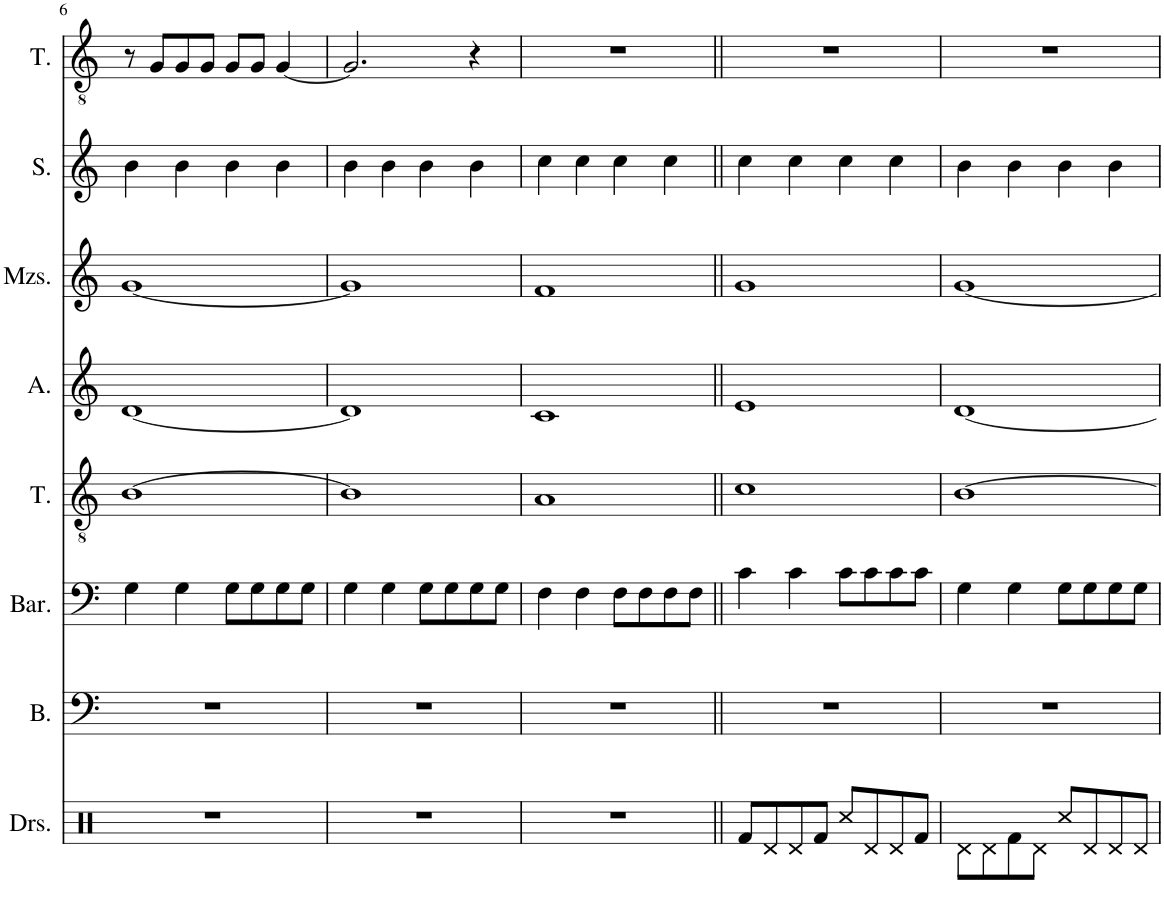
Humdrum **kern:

**kern	**kern	**kern	**kern	**kern	**kern	**kern	**kern
*part8	*part7	*part6	*part5	*part4	*part3	*part2	*part1
*staff8	*staff7	*staff6	*staff5	*staff4	*staff3	*staff2	*staff1
*I"Drumset	*I"Bass	*I"Baritone	*I"Tenor	*I"Alto	*I"Mezzo-soprano	*I"Soprano	*I"Tenor
*I'Drs.	*I'B.	*I'Bar.	*I'T.	*I'A.	*I'Mzs.	*I'S.	*I'T.
!!LO:PB:g=z
*clefX	*clefF4	*clefF4	*clefGv2	*clefG2	*clefG2	*clefG2	*clefGv2
*k[]	*k[]	*k[]	*k[]	*k[]	*k[]	*k[]	*k[]
*M4/4	*M4/4	*M4/4	*M4/4	*M4/4	*M4/4	*M4/4	*M4/4
=6	=6	=6	=6	=6	=6	=6	=6
1r	1r	4G\	[1B	[1d	[1g	4b\	8r
.	.	.	.	.	.	.	8G/L
.	.	4G\	.	.	.	4b\	8G/
.	.	.	.	.	.	.	8G/J
.	.	8G\L	.	.	.	4b\	8G/L
.	.	8G\	.	.	.	.	8G/J
.	.	8G\	.	.	.	4b\	[4G/
.	.	8G\J	.	.	.	.	.
=7	=7	=7	=7	=7	=7	=7	=7
1r	1r	4G\	1B]	1d]	1g]	4b\	2.G/]
.	.	4G\	.	.	.	4b\	.
.	.	8G\L	.	.	.	4b\	.
.	.	8G\	.	.	.	.	.
.	.	8G\	.	.	.	4b\	4r
.	.	8G\J	.	.	.	.	.
=8	=8	=8	=8	=8	=8	=8	=8
1r	1r	4F\	1A	1c	1f	4cc\	1r
.	.	4F\	.	.	.	4cc\	.
.	.	8F\L	.	.	.	4cc\	.
.	.	8F\	.	.	.	.	.
.	.	8F\	.	.	.	4cc\	.
.	.	8F\J	.	.	.	.	.
=9||	=9||	=9||	=9||	=9||	=9||	=9||	=9||
8Rf/L	1r	4c\	1c	1e	1g	4cc\	1r
8Rd/	.	.	.	.	.	.	.
8Rd/	.	4c\	.	.	.	4cc\	.
8Rf/J	.	.	.	.	.	.	.
8Rcc/L	.	8c\L	.	.	.	4cc\	.
8Rd/	.	8c\	.	.	.	.	.
8Rd/	.	8c\	.	.	.	4cc\	.
8Rf/J	.	8c\J	.	.	.	.	.
=10	=10	=10	=10	=10	=10	=10	=10
8Rd\L	1r	4G\	[1B	[1d	[1g	4b\	1r
8Rd\	.	.	.	.	.	.	.
8Rf\	.	4G\	.	.	.	4b\	.
8Rd\J	.	.	.	.	.	.	.
8Rcc/L	.	8G\L	.	.	.	4b\	.
8Rd/	.	8G\	.	.	.	.	.
8Rd/	.	8G\	.	.	.	4b\	.
8Rd/J	.	8G\J	.	.	.	.	.
=	=	=	=	=	=	=	=
*-	*-	*-	*-	*-	*-	*-	*-
